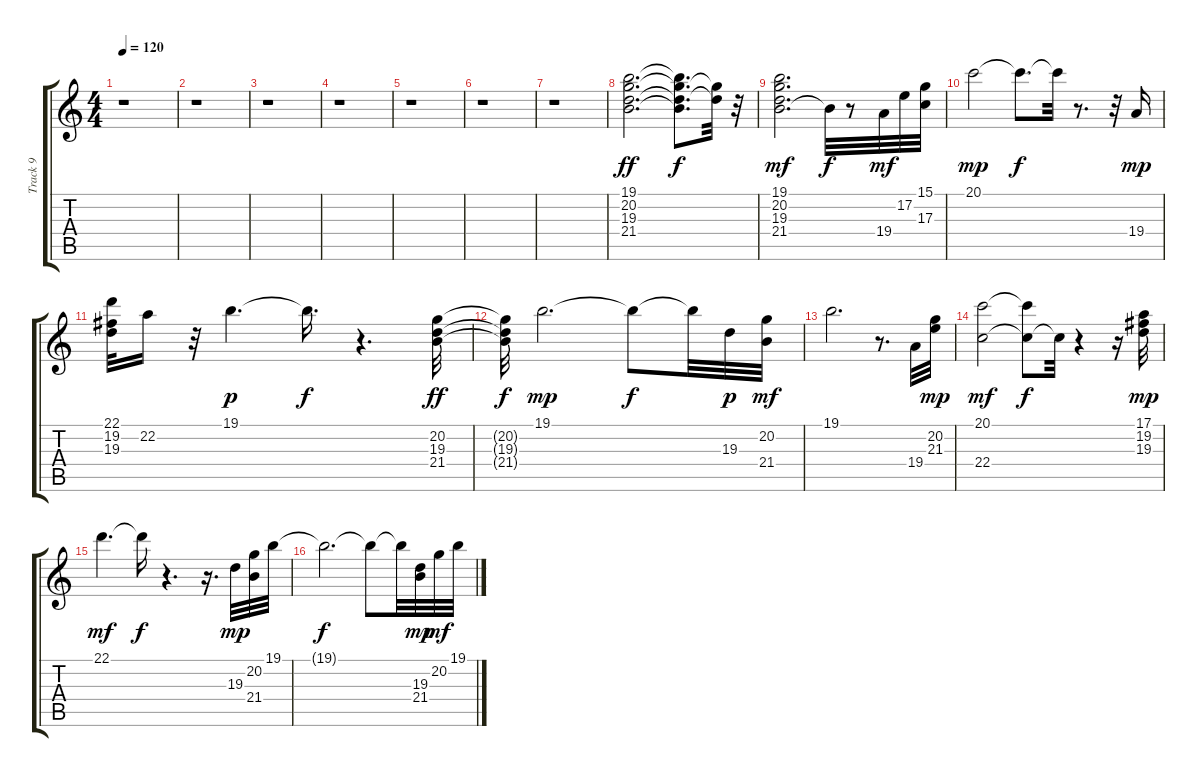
\track ("Track 9" "Track 9") {instrument pad1newage}
\staff {score tabs}
\tuning (E4 B3 G3 D3 A2 E2) {hide}
\ts (4 4)
\tempo 120
\clef g2
\ks c
r.1{dy f} |
r.1 |
r.1 |
r.1 |
r.1 |
r.1 |
r.1 |
(19.1 20.2 19.3 21.4).2{d dy ff} (19.1{t} 20.2{t} 19.3{t} 21.4{t}).8{d dy f} (20.2{t} 19.3{t}).32 r.32 |
(19.1 20.2 19.3 21.4).2{d dy mf} 21.4{t}.32{dy f} r.8 19.4.32{dy mf} 17.2.32 (15.1 17.3).32 |
20.1.2{dy mp} 20.1{t}.8{d dy f} 20.1{t}.32 r.8{d} r.32 19.4.16{dy mp} |
(22.1 19.2 19.3).32 22.2.16 r.32 19.1.4{d dy p} 19.1{t}.16{d dy f} r.4{d} (20.2 19.3 21.4).32{dy ff} |
(20.2{t} 19.3{t} 21.4{t}).32{dy f} 19.1.2{d dy mp} 19.1{t}.8{dy f} 19.1{t}.32 19.3.32{dy p} (20.2 21.4).32{dy mf} |
19.1.2{d} r.8{d} 19.4.32 (20.2 21.3).32{dy mp} |
(20.1 22.4).2{dy mf} (20.1{t} 22.4{t}).8{dy f} 22.4{t}.32 r.4 r.16 (17.1 19.2 19.3).32{dy mp} |
22.1.4{d dy mf} 22.1{t}.16{dy f} r.4{d} r.16{d} 19.3.32{dy mp} (20.2 21.4).32 19.1.32 |
19.1{t}.2{d dy f} 19.1{t}.8 19.1{t}.32 (19.3 21.4).32{dy mp} 20.2.32{dy mf} 19.1.32
